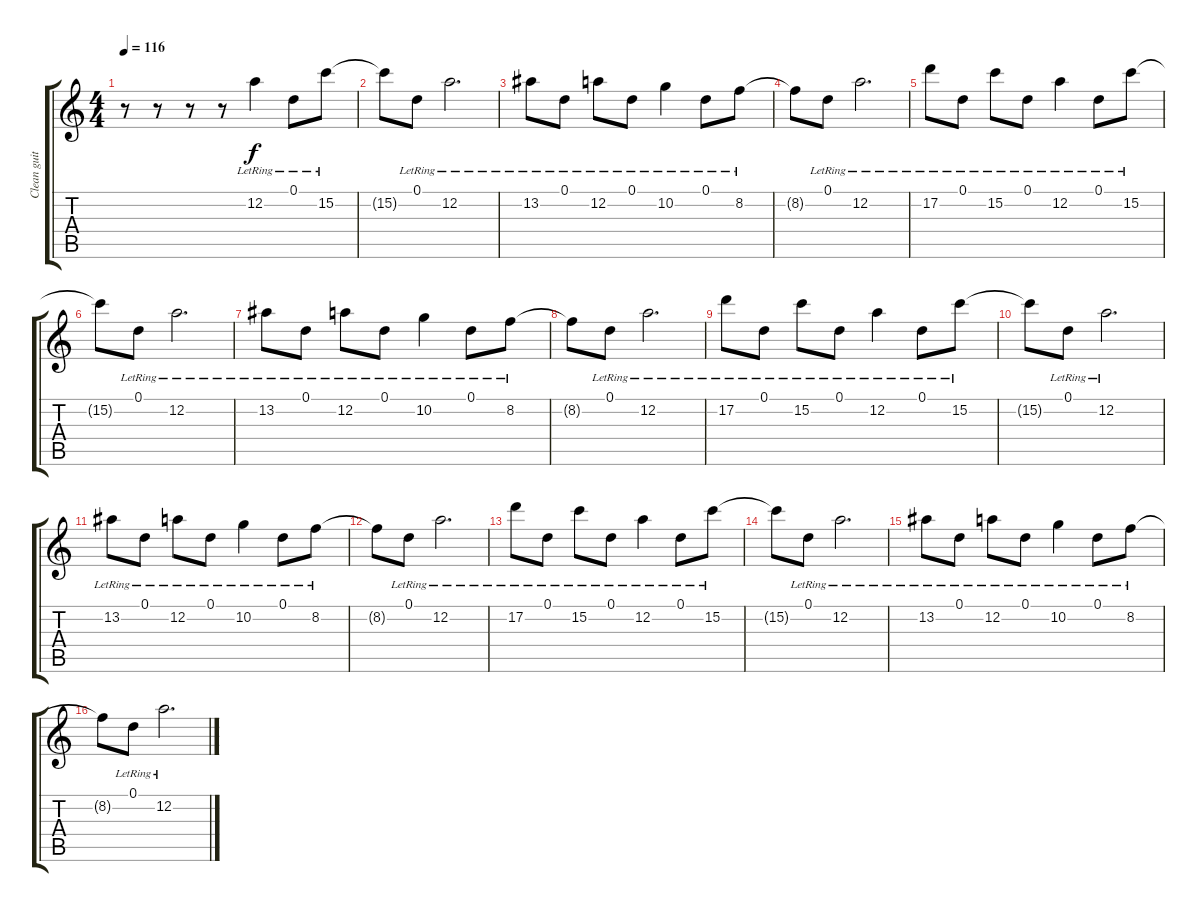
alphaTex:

\track ("Clean guitar 2" "Clean guit") {instrument electricguitarjazz}
\staff {score tabs}
\tuning (D4 A3 F3 C3 G2 C2) {hide}
\ts (4 4)
\tempo 116
\clef g2
\ks c
r.8{dy f} r.8 r.8 r.8 12.2{lr}.4 0.1{lr}.8 15.2{lr}.8 |
15.2{t}.8 0.1{lr}.8 12.2{lr}.2{d} |
13.2{lr}.8 0.1{lr}.8 12.2{lr}.8 0.1{lr}.8 10.2{lr}.4 0.1{lr}.8 8.2{lr}.8 |
8.2{t}.8 0.1{lr}.8 12.2{lr}.2{d} |
17.2{lr}.8 0.1{lr}.8 15.2{lr}.8 0.1{lr}.8 12.2{lr}.4 0.1{lr}.8 15.2{lr}.8 |
15.2{t}.8 0.1{lr}.8 12.2{lr}.2{d} |
13.2{lr}.8 0.1{lr}.8 12.2{lr}.8 0.1{lr}.8 10.2{lr}.4 0.1{lr}.8 8.2{lr}.8 |
8.2{t}.8 0.1{lr}.8 12.2{lr}.2{d} |
17.2{lr}.8 0.1{lr}.8 15.2{lr}.8 0.1{lr}.8 12.2{lr}.4 0.1{lr}.8 15.2{lr}.8 |
15.2{t}.8 0.1{lr}.8 12.2{lr}.2{d} |
13.2{lr}.8 0.1{lr}.8 12.2{lr}.8 0.1{lr}.8 10.2{lr}.4 0.1{lr}.8 8.2{lr}.8 |
8.2{t}.8 0.1{lr}.8 12.2{lr}.2{d} |
17.2{lr}.8 0.1{lr}.8 15.2{lr}.8 0.1{lr}.8 12.2{lr}.4 0.1{lr}.8 15.2{lr}.8 |
15.2{t}.8 0.1{lr}.8 12.2{lr}.2{d} |
13.2{lr}.8 0.1{lr}.8 12.2{lr}.8 0.1{lr}.8 10.2{lr}.4 0.1{lr}.8 8.2{lr}.8 |
8.2{t}.8 0.1{lr}.8 12.2{lr}.2{d}
